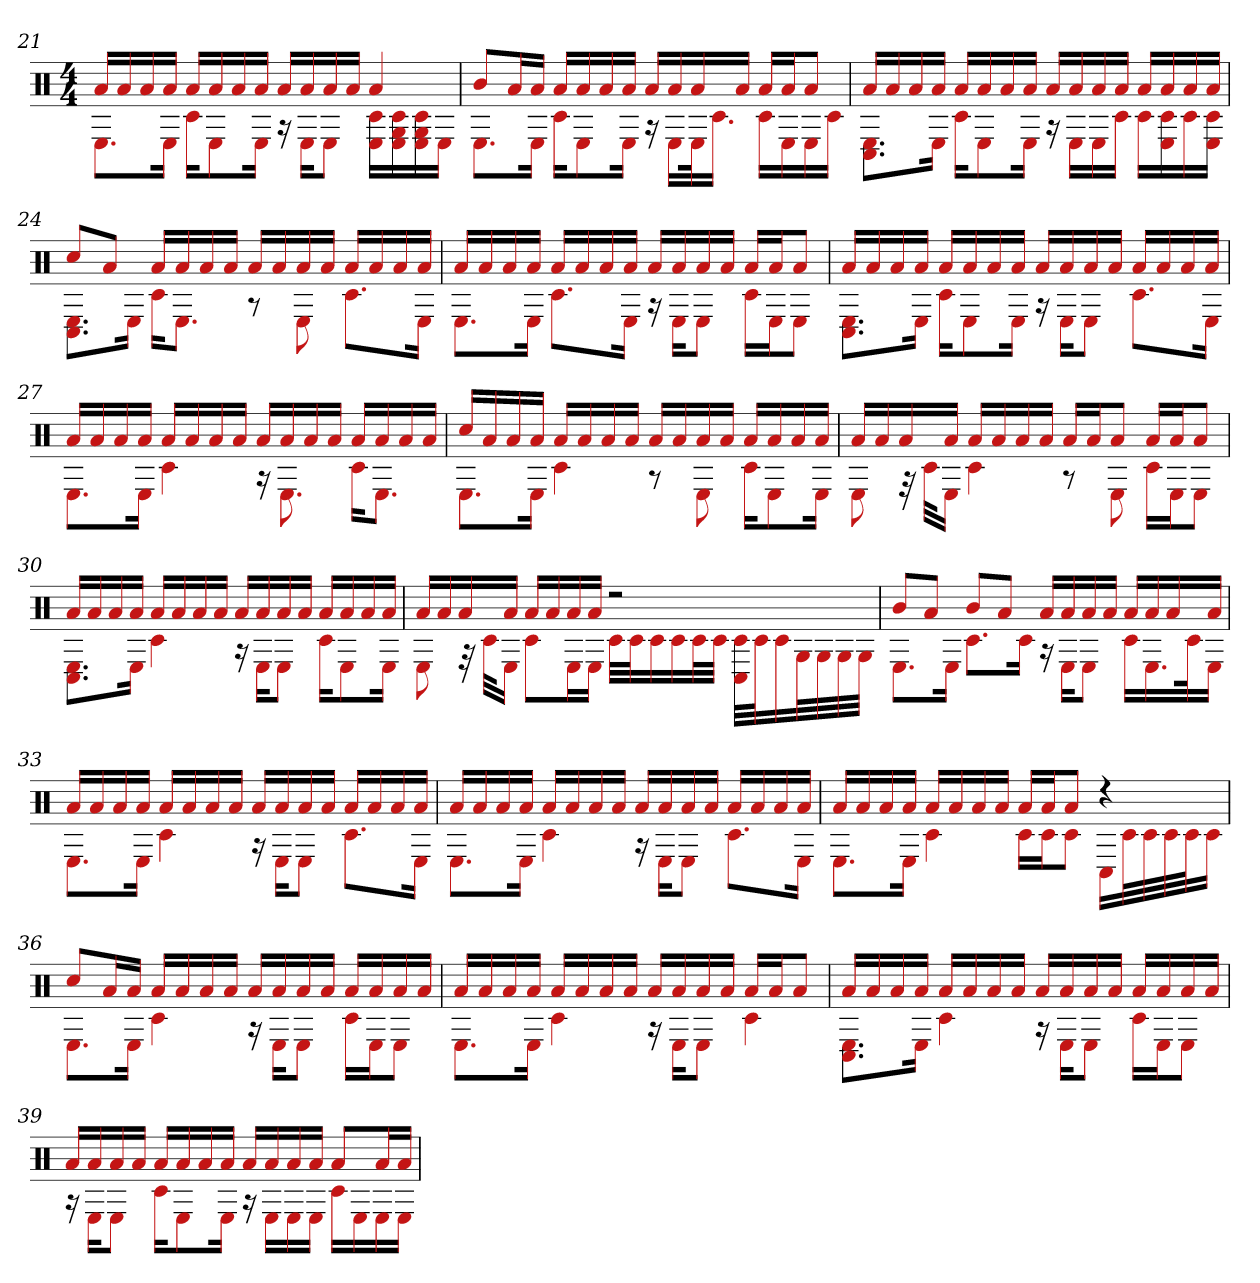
**kern
*part1
*staff1
*clefX
*k[]
*M4/4
=21
*^
16aLL	8.EL
16a	.
16a	.
16aJJ	16EJk
16aLL	16c#KL
16a	8E
16a	.
16aJJ	16EJk
16aLL	16r
16a	16EKL
16a	8EJ
16aJJ	.
4a	16E 16c#LL
.	16c# 16G 16E
.	16c# 16G 16E
.	16EJJ
=22	=22
8bL	8.EL
16aL	.
16aJJ	16EJk
16aLL	16c#KL
16a	8E
16a	.
16aJJ	16EJk
16aLL	16r
16a	16ELL
16a	32Ek
.	16.c#JJ
16aJJ	.
16aLL	16c#LL
16aJ	16E
8aJ	16E
.	16c#JJ
=23	=23
16aLL	8.C# 8.EL
16a	.
16a	.
16aJJ	16EJk
16aLL	16c#KL
16a	8E
16a	.
16aJJ	16EJk
16aLL	16r
16a	16ELL
16a	16E
16aJJ	16c#JJ
16aLL	16c#LL
16a	16c# 16E
16a	16c#
16aJJ	16c# 16EJJ
=24	=24
8cc#L	8.C# 8.EL
8aJ	.
.	16EJk
16aLL	16c#KL
16a	8.EJ
16a	.
16aJJ	.
16aLL	8r
16a	.
16a	8E
16aJJ	.
16aLL	8.c#L
16a	.
16a	.
16aJJ	16EJk
=25	=25
16aLL	8.EL
16a	.
16a	.
16aJJ	16EJk
16aLL	8.c#L
16a	.
16a	.
16aJJ	16EJk
16aLL	16r
16a	16EKL
16a	8EJ
16aJJ	.
16aLL	16c#LL
16aJ	16EJ
8aJ	8EJ
=26	=26
16aLL	8.C# 8.EL
16a	.
16a	.
16aJJ	16EJk
16aLL	16c#KL
16a	8E
16a	.
16aJJ	16EJk
16aLL	16r
16a	16EKL
16a	8EJ
16aJJ	.
16aLL	8.c#L
16a	.
16a	.
16aJJ	16EJk
=27	=27
16aLL	8.EL
16a	.
16a	.
16aJJ	16EJk
16aLL	4c#
16a	.
16a	.
16aJJ	.
16aLL	16r
16a	8.E
16a	.
16aJJ	.
16aLL	16c#KL
16a	8.EJ
16a	.
16aJJ	.
=28	=28
16cc#LL	8.EL
16a	.
16a	.
16aJJ	16EJk
16aLL	4c#
16a	.
16a	.
16aJJ	.
16aLL	8r
16a	.
16a	8E
16aJJ	.
16aLL	16c#KL
16a	8E
16a	.
16aJJ	16EJk
=29	=29
16aLL	8E
16a	.
16a	32r
.	32c#KLL
16aJJ	16EJJ
16aLL	4c#
16a	.
16a	.
16aJJ	.
16aLL	8r
16aJ	.
8aJ	8E
16aLL	16c#LL
16aJ	16EJ
8aJ	8EJ
=30	=30
16aLL	8.C# 8.EL
16a	.
16a	.
16aJJ	16EJk
16aLL	4c#
16a	.
16a	.
16aJJ	.
16aLL	16r
16a	16EKL
16a	8EJ
16aJJ	.
16aLL	16c#KL
16a	8E
16a	.
16aJJ	16EJk
=31	=31
16aLL	8E
16a	.
16a	32r
.	32c#KLL
16aJJ	16EJJ
16aLL	8c#L
16a	.
16a	16EL
16aJJ	16EJJ
2r	32c#LLL
.	32c#J
.	16c#
.	16c#
.	32c#L
.	32c#JJJ
.	32c# 32C#LLL
.	32c#J
.	16c#
.	32GL
.	32G
.	32G
.	32GJJJ
=32	=32
8bL	8.EL
8aJ	.
.	16EJk
8bL	8.c#L
8aJ	.
.	16c#Jk
16aLL	16r
16a	16EKL
16a	8EJ
16aJJ	.
16aLL	16c#LL
16a	16.E
16a	.
.	32c#k
16aJJ	16EJJ
=33	=33
16aLL	8.EL
16a	.
16a	.
16aJJ	16EJk
16aLL	4c#
16a	.
16a	.
16aJJ	.
16aLL	16r
16a	16EKL
16a	8EJ
16aJJ	.
16aLL	8.c#L
16a	.
16a	.
16aJJ	16EJk
=34	=34
16aLL	8.EL
16a	.
16a	.
16aJJ	16EJk
16aLL	4c#
16a	.
16a	.
16aJJ	.
16aLL	16r
16a	16EKL
16a	8EJ
16aJJ	.
16aLL	8.c#L
16a	.
16a	.
16aJJ	16EJk
=35	=35
16aLL	8.EL
16a	.
16a	.
16aJJ	16EJk
16aLL	4c#
16a	.
16a	.
16aJJ	.
16aLL	16c#LL
16aJ	16c#J
8aJ	8c#J
4r	16C#LL
.	32c#L
.	32c#
.	32c#
.	32c#J
.	16c#JJ
=36	=36
8cc#L	8.EL
16aL	.
16aJJ	16EJk
16aLL	4c#
16a	.
16a	.
16aJJ	.
16aLL	16r
16a	16EKL
16a	8EJ
16aJJ	.
16aLL	16c#LL
16a	16EJ
16a	8EJ
16aJJ	.
=37	=37
16aLL	8.EL
16a	.
16a	.
16aJJ	16EJk
16aLL	4c#
16a	.
16a	.
16aJJ	.
16aLL	16r
16a	16EKL
16a	8EJ
16aJJ	.
16aLL	4c#
16aJ	.
8aJ	.
=38	=38
16aLL	8.C# 8.EL
16a	.
16a	.
16aJJ	16EJk
16aLL	4c#
16a	.
16a	.
16aJJ	.
16aLL	16r
16a	16EKL
16a	8EJ
16aJJ	.
16aLL	16c#LL
16a	16EJ
16a	8EJ
16aJJ	.
=39	=39
16aLL	16r
16a	16EKL
16a	8EJ
16aJJ	.
16aLL	16c#KL
16a	8E
16a	.
16aJJ	16EJk
16aLL	16r
16a	16ELL
16a	16E
16aJJ	16EJJ
8aL	16c#LL
.	16E
16aL	16E
16aJJ	16EJJ
*v	*v
=
*-
